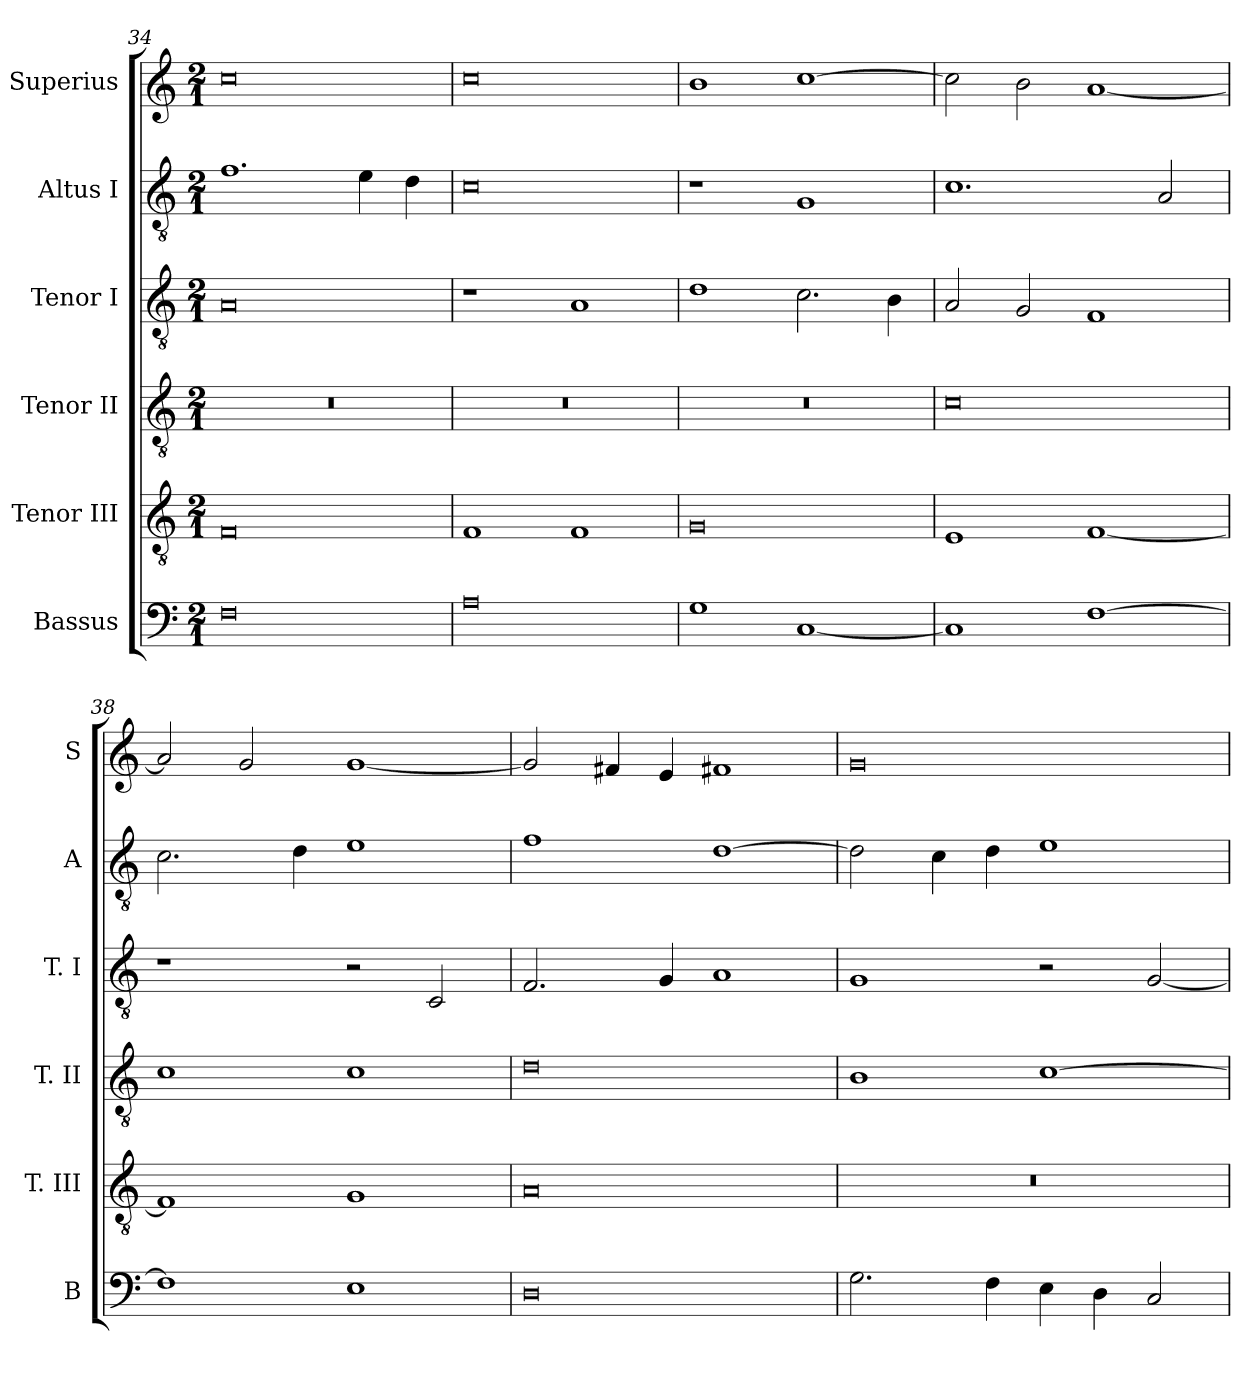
**kern	**kern	**kern	**kern	**kern	**kern
*part6	*part5	*part4	*part3	*part2	*part1
*staff6	*staff5	*staff4	*staff3	*staff2	*staff1
*I"Bassus	*I"Tenor III	*I"Tenor II	*I"Tenor I	*I"Altus I	*I"Superius
*I'B	*I'T. III	*I'T. II	*I'T. I	*I'A	*I'S
*clefF4	*clefGv2	*clefGv2	*clefGv2	*clefGv2	*clefG2
*k[]	*k[]	*k[]	*k[]	*k[]	*k[]
*C:	*C:	*C:	*C:	*C:	*C:
*M2/1	*M2/1	*M2/1	*M2/1	*M2/1	*M2/1
=34	=34	=34	=34	=34	=34
0F	0F	0r	0A	1.f	0cc
.	.	.	.	4e	.
.	.	.	.	4d	.
=35	=35	=35	=35	=35	=35
0A	1F	0r	1r	0c	0cc
.	1F	.	1A	.	.
=36	=36	=36	=36	=36	=36
1G	0G	0r	1d	1r	1b
[1C	.	.	2.c	1G	[1cc
.	.	.	4B	.	.
=37	=37	=37	=37	=37	=37
1C]	1E	0c	2A	1.c	2cc]
.	.	.	2G	.	2b
[1F	[1F	.	1F	.	[1a
.	.	.	.	2A	.
=38	=38	=38	=38	=38	=38
1F]	1F]	1c	1r	2.c	2a]
.	.	.	.	.	2g
.	.	.	.	4d	.
1E	1G	1c	2r	1e	[1g
.	.	.	2C	.	.
=39	=39	=39	=39	=39	=39
0D	0A	0d	2.F	1f	2g]
.	.	.	.	.	4f#X
.	.	.	4G	.	4e
.	.	.	1A	[1d	1f#X
=40	=40	=40	=40	=40	=40
2.G	0r	1B	1G	2d]	0g
.	.	.	.	4c	.
4F	.	.	.	4d	.
4E	.	[1c	2r	1e	.
4D	.	.	.	.	.
2C	.	.	[2G	.	.
=	=	=	=	=	=
*-	*-	*-	*-	*-	*-
